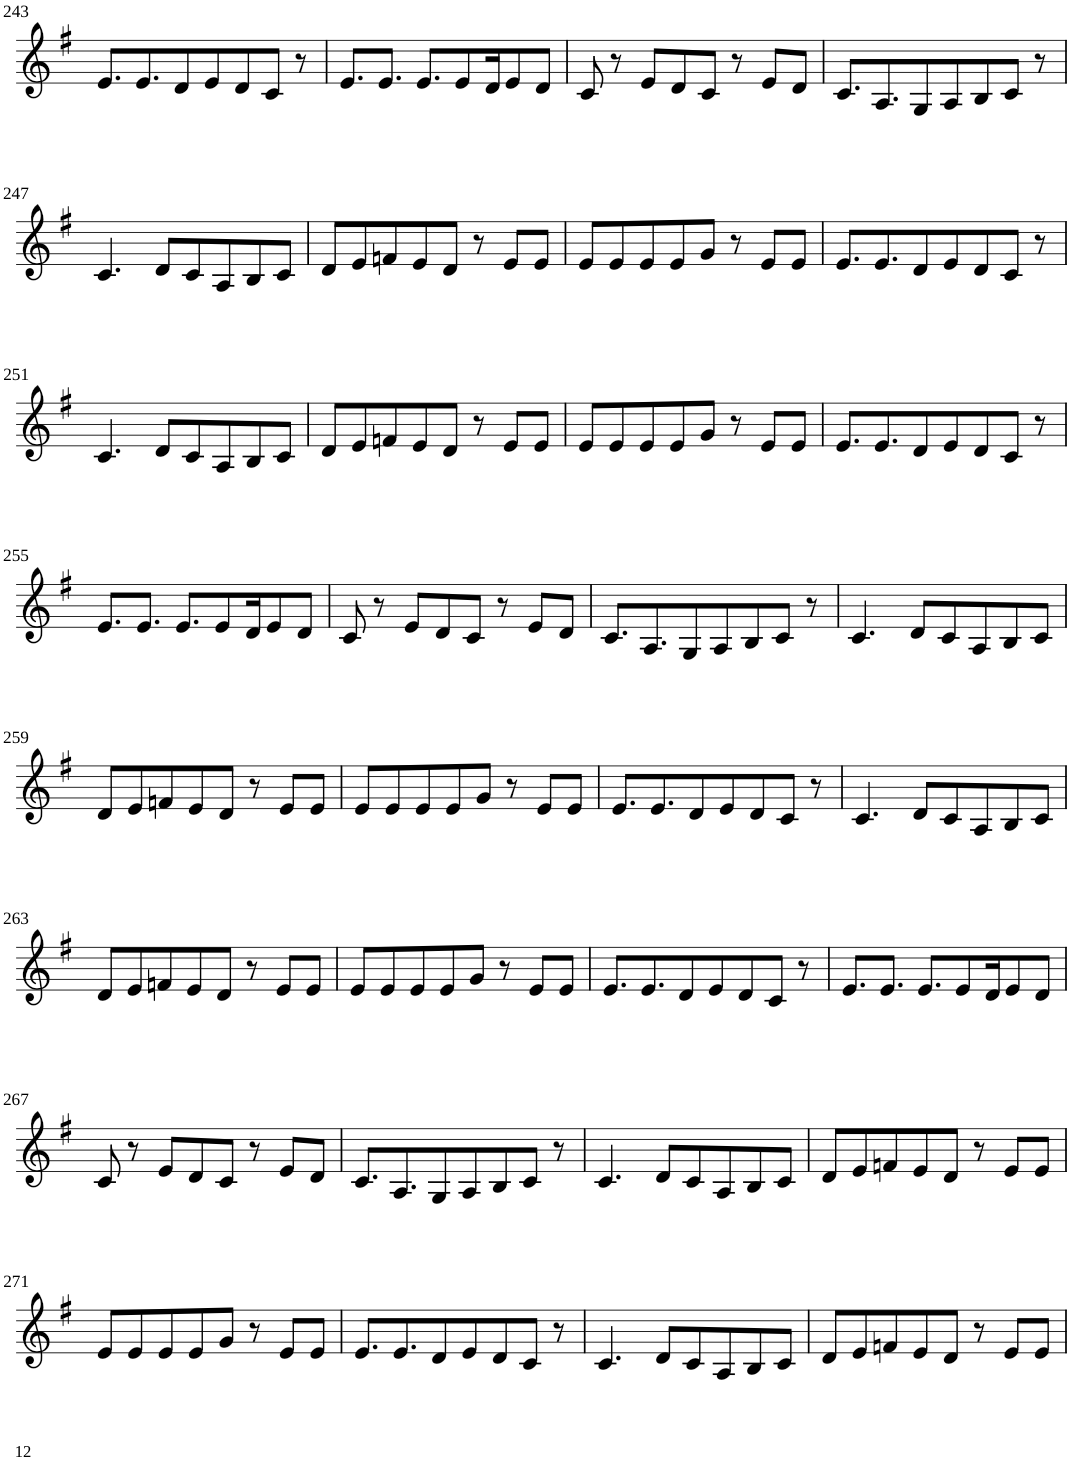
**kern
*part1
*staff1
*I"Violin
!!LO:PB:g=z
*clefG2
*k[f#]
*G:
*M8/8
=243
8.e/L
8.e/
8d/
8e/
8d/
8c/J
8r
=244
8.e/L
8.e/J
8.e/L
8e/
16d/K
8e/
8d/J
=245
8c/
8r
8e/L
8d/
8c/J
8r
8e/L
8d/J
=246
8.c/L
8.A/
8G/
8A/
8B/
8c/J
8r
!!LO:LB:g=z
=247
4.c/
8d/L
8c/
8A/
8B/
8c/J
=248
8d/L
8e/
8fn/
8e/
8d/J
8r
8e/L
8e/J
=249
8e/L
8e/
8e/
8e/
8g/J
8r
8e/L
8e/J
=250
8.e/L
8.e/
8d/
8e/
8d/
8c/J
8r
!!LO:LB:g=z
=251
4.c/
8d/L
8c/
8A/
8B/
8c/J
=252
8d/L
8e/
8fn/
8e/
8d/J
8r
8e/L
8e/J
=253
8e/L
8e/
8e/
8e/
8g/J
8r
8e/L
8e/J
=254
8.e/L
8.e/
8d/
8e/
8d/
8c/J
8r
!!LO:LB:g=z
=255
8.e/L
8.e/J
8.e/L
8e/
16d/K
8e/
8d/J
=256
8c/
8r
8e/L
8d/
8c/J
8r
8e/L
8d/J
=257
8.c/L
8.A/
8G/
8A/
8B/
8c/J
8r
=258
4.c/
8d/L
8c/
8A/
8B/
8c/J
!!LO:LB:g=z
=259
8d/L
8e/
8fn/
8e/
8d/J
8r
8e/L
8e/J
=260
8e/L
8e/
8e/
8e/
8g/J
8r
8e/L
8e/J
=261
8.e/L
8.e/
8d/
8e/
8d/
8c/J
8r
=262
4.c/
8d/L
8c/
8A/
8B/
8c/J
!!LO:LB:g=z
=263
8d/L
8e/
8fn/
8e/
8d/J
8r
8e/L
8e/J
=264
8e/L
8e/
8e/
8e/
8g/J
8r
8e/L
8e/J
=265
8.e/L
8.e/
8d/
8e/
8d/
8c/J
8r
=266
8.e/L
8.e/J
8.e/L
8e/
16d/K
8e/
8d/J
!!LO:LB:g=z
=267
8c/
8r
8e/L
8d/
8c/J
8r
8e/L
8d/J
=268
8.c/L
8.A/
8G/
8A/
8B/
8c/J
8r
=269
4.c/
8d/L
8c/
8A/
8B/
8c/J
=270
8d/L
8e/
8fn/
8e/
8d/J
8r
8e/L
8e/J
!!LO:LB:g=z
=271
8e/L
8e/
8e/
8e/
8g/J
8r
8e/L
8e/J
=272
8.e/L
8.e/
8d/
8e/
8d/
8c/J
8r
=273
4.c/
8d/L
8c/
8A/
8B/
8c/J
=274
8d/L
8e/
8fn/
8e/
8d/J
8r
8e/L
8e/J
=
*-
